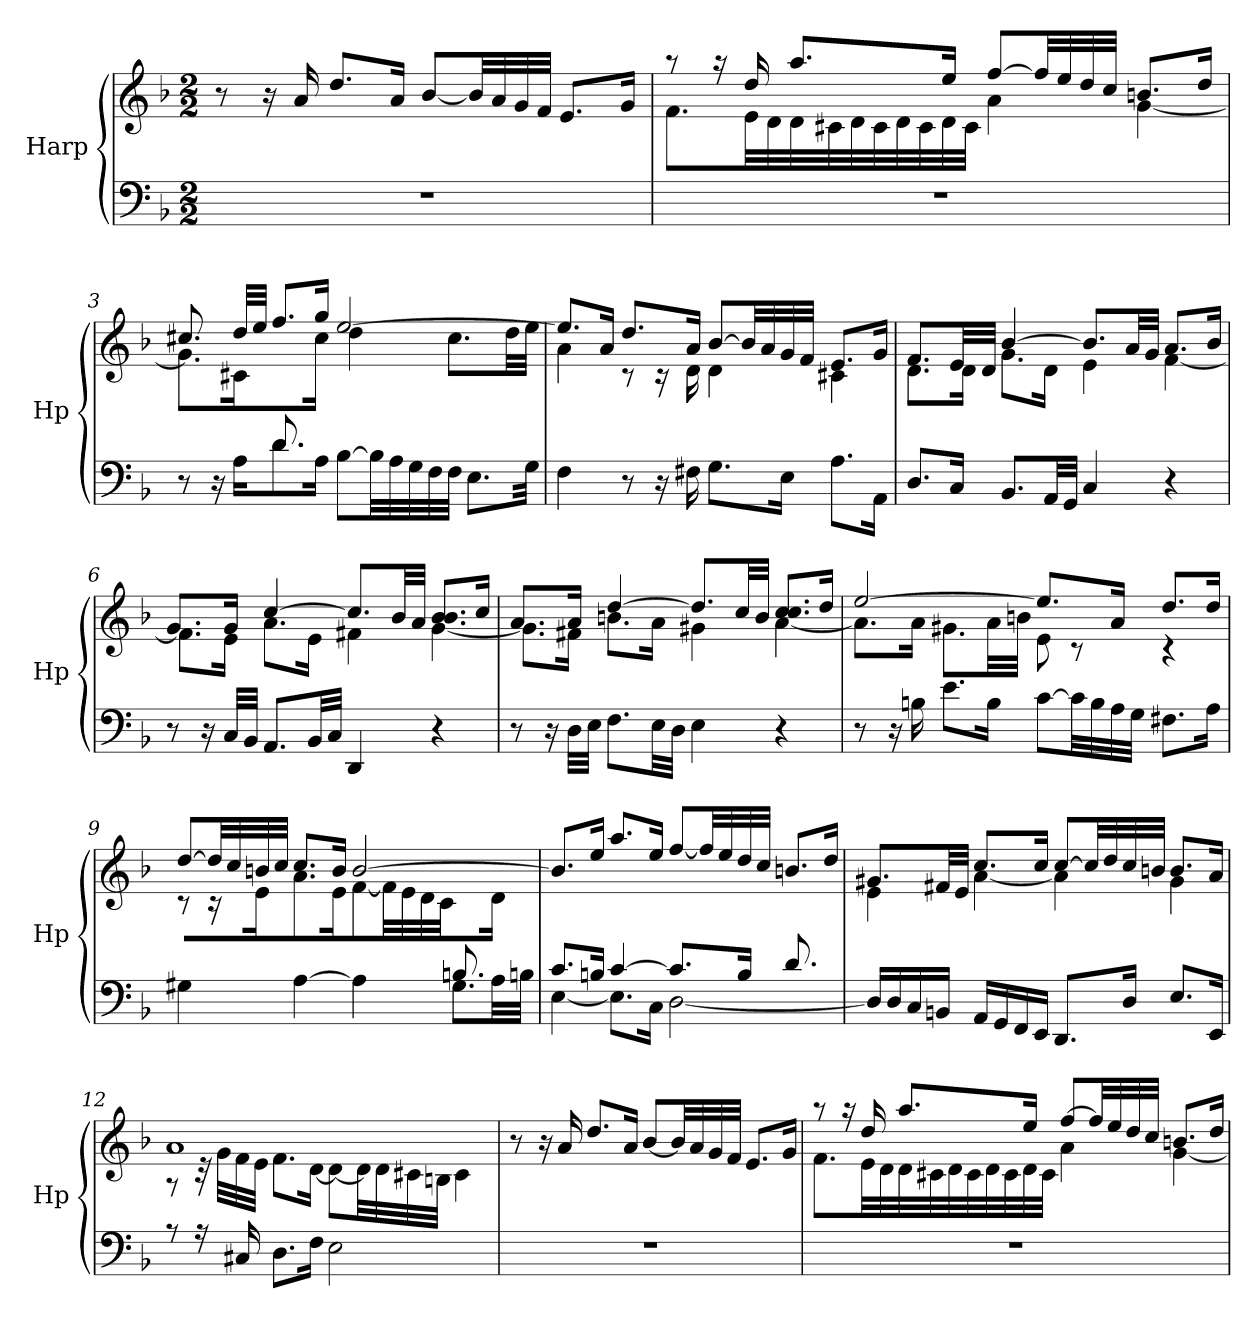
**kern	**kern
*part1	*part1
*staff2	*staff1
*I"Harp	*
*I'Hp	*
*clefF4	*clefG2
*k[b-]	*k[b-]
*F:	*F:
*M2/2	*M2/2
=1	=1
1r	8r
.	16r
.	16a/
.	8.dd/L
.	16a/Jk
.	[8b-/L
.	32b-/LL]
.	32a/
.	32g/
.	32f/JJJ
.	8.e/L
.	16g/Jk
=2	=2
*	*^
1r	8raa	8.f\L
.	16raa	.
.	16dd/	32e\LL
.	.	32d\
.	8.aa/L	32d\
.	.	32c#X\
.	.	32d\
.	.	32c#\
.	.	32d\
.	.	32c#\
.	16ee/Jk	32d\
.	.	32c#\JJJ
.	[8ff/L	4a\
.	32ff/LL]	.
.	32ee/	.
.	32dd/	.
.	32cc/JJJ	.
.	8.bn/L	[4g\
.	16dd/Jk	.
!!LO:LB:g=z	!!
=3	=3	=3
*^	*	*
4ryy	8r	8.cc#X/	8.g\L]
.	16r	.	.
.	16A\KL	32dd/LLL	16c#X\Jk
.	.	32ee/JJJ	.
8.d/L	8.d\	8.ff/L	8.ryy
2ryy	16A\Jk	16gg/Jk	16cc#\Jk
.	[8B-\L	[2ee/	4dd\
.	32B-\LL]	.	.
.	32A\	.	.
.	32G\	.	.
.	32F\	.	.
.	32F\JJJ	.	8.cc#\L
.	8.E\L	.	.
16ryy	.	.	32dd\LL
.	32G\Jkk	.	32ee\JJJ
*v	*v	*	*
=4	=4	=4
4F\	8.ee/L]	4a\
.	16a/Jk	.
8r	8.dd/L	8rc
16r	.	16rc
16F#X\	16a/Jk	16d\
8.G\L	[8b-/L	4d\
.	32b-/LL]	.
.	32a/	.
16E\Jk	32g/	.
.	32f/JJJ	.
8.A\L	8.e/L	4c#X\
16AA\Jk	16g/Jk	.
=5	=5	=5
8.D/L	8.f/L	8.d\L
16C/Jk	32e/LL	16d\Jk
.	32d/JJJ	.
8.BB-/L	[4b-/	8.g\L
32AA/LL	.	16d\Jk
32GG/JJJ	.	.
4C/	8.b-/L]	4e\
.	32a/LL	.
.	32g/JJJ	.
4r	8.a/L	[4f\
.	16b-/Jk	.
!!LO:LB:g=z	!!
=6	=6	=6
8r	8.g/L	8.f\L]
16r	.	.
32C/LLL	16g/Jk	16e\Jk
32BB-/JJJ	.	.
8.AA/L	[4cc/	8.a\L
32BB-/LL	.	16e\Jk
32C/JJJ	.	.
4DD/	8.cc/L]	4f#X\
.	32b-/LL	.
.	32a/JJJ	.
4r	8.b-/ 8.b-/L	[4g\
.	16cc/Jk	.
=7	=7	=7
8r	8.a/L	8.g\L]
16r	.	.
32D\LLL	16a/Jk	16f#X\Jk
32E\JJJ	.	.
8.F\L	[4dd/	8.bn\L
32E\LL	.	16a\Jk
32D\JJJ	.	.
4E\	8.dd/L]	4g#X\
.	32cc/LL	.
.	32b/JJJ	.
4r	8.cc/ 8.cc/L	[4a\
.	16dd/Jk	.
=8	=8	=8
8r	[2ee/	8.a\L]
16r	.	.
16Bn\	.	16a\Jk
8.e\L	.	8.g#X\L
16B\Jk	.	32a\LL
.	.	32bn\JJJ
[8c\L	8.ee/L]	8e\
32c\LL]	.	8rc
32B\	.	.
32A\	16a/Jk	.
32G\JJJ	.	.
8.F#X\L	8.dd/L	4rc
16A\Jk	16dd/Jk	.
!!LO:LB:g=z	!!
=9	=9	=9
*^	*	*
2.ryy	4G#X\	[8dd/L	8rc
.	.	32dd/LL]	16rc
.	.	32cc/	.
.	.	32bn/	16e\
.	.	32cc/JJJ	.
.	[4A\	8.cc/L	8.a\L
.	.	16b/Jk	16e\Jk
.	4A\]	[2b/	[8f\L
.	.	.	32f\LL]
.	.	.	32e\
.	.	.	32d\
.	.	.	32c\JJJ
8.Bn/L	8.G#\L	.	8.ryy
16ryy	32A\LL	.	16d\Jk
.	32Bn\JJJ	.	.
=10	=10	=10	=10
8.c/L	[4E\	8.b/L]	2...ryy
16Bn/Jk	.	16ee/Jk	.
[4c/	8.E\L]	8.aa/L	.
.	16C\Jk	16ee/Jk	.
8.c/L]	[2D\	[8ff/L	.
.	.	32ff/LL]	.
.	.	32ee/	.
16B/Jk	.	32dd/	.
.	.	32cc/JJJ	.
8.d/L	.	8.bn/L	.
16ryy	.	16dd/Jk	16f\Jk
*v	*v	*	*
!!LO:LB:g=z	!!
=11	=11	=11
16D/LL]	8.g#X/L	4e\
16D/	.	.
16C/	.	.
16BBn/JJ	32f#X/LL	.
.	32e/JJJ	.
16AA/LL	8.cc/L	[4a\
16GG/	.	.
16FF/	.	.
16EE/JJ	16cc/Jk	.
8.DD/L	[8cc/L	4a\]
.	32cc/LL]	.
.	32dd/	.
16D/Jk	32cc/	.
.	32bn/JJJ	.
8.E/L	8.b/L	4g#\
16EE/Jk	16a/Jk	.
=12	=12	=12
8rA	1a	8rA
16rA	.	32rc
.	.	32g\LLL
16C#X/	.	32f\
.	.	32e\JJJ
8.D\L	.	8.f\L
16F\Jk	.	[16d\Jk
2E\	.	8d\L_
.	.	32d\LL]
.	.	32d\
.	.	32c#X\
.	.	32Bn\JJJ
.	.	4c#\
*	*v	*v
!!LO:PB:g=z
=13	=13
1r	8r
.	16r
.	16a/
.	8.dd/L
.	16a/Jk
.	[8b-/L
.	32b-/LL]
.	32a/
.	32g/
.	32f/JJJ
.	8.e/L
.	16g/Jk
=14	=14
*	*^
1r	8raa	8.f\L
.	16raa	.
.	16dd/	32e\LL
.	.	32d\
.	8.aa/L	32d\
.	.	32c#X\
.	.	32d\
.	.	32c#\
.	.	32d\
.	.	32c#\
.	16ee/Jk	32d\
.	.	32c#\JJJ
.	[8ff/L	4a\
.	32ff/LL]	.
.	32ee/	.
.	32dd/	.
.	32cc/JJJ	.
.	8.bn/L	[4g\
.	16dd/Jk	.
*	*v	*v
=	=
*-	*-
